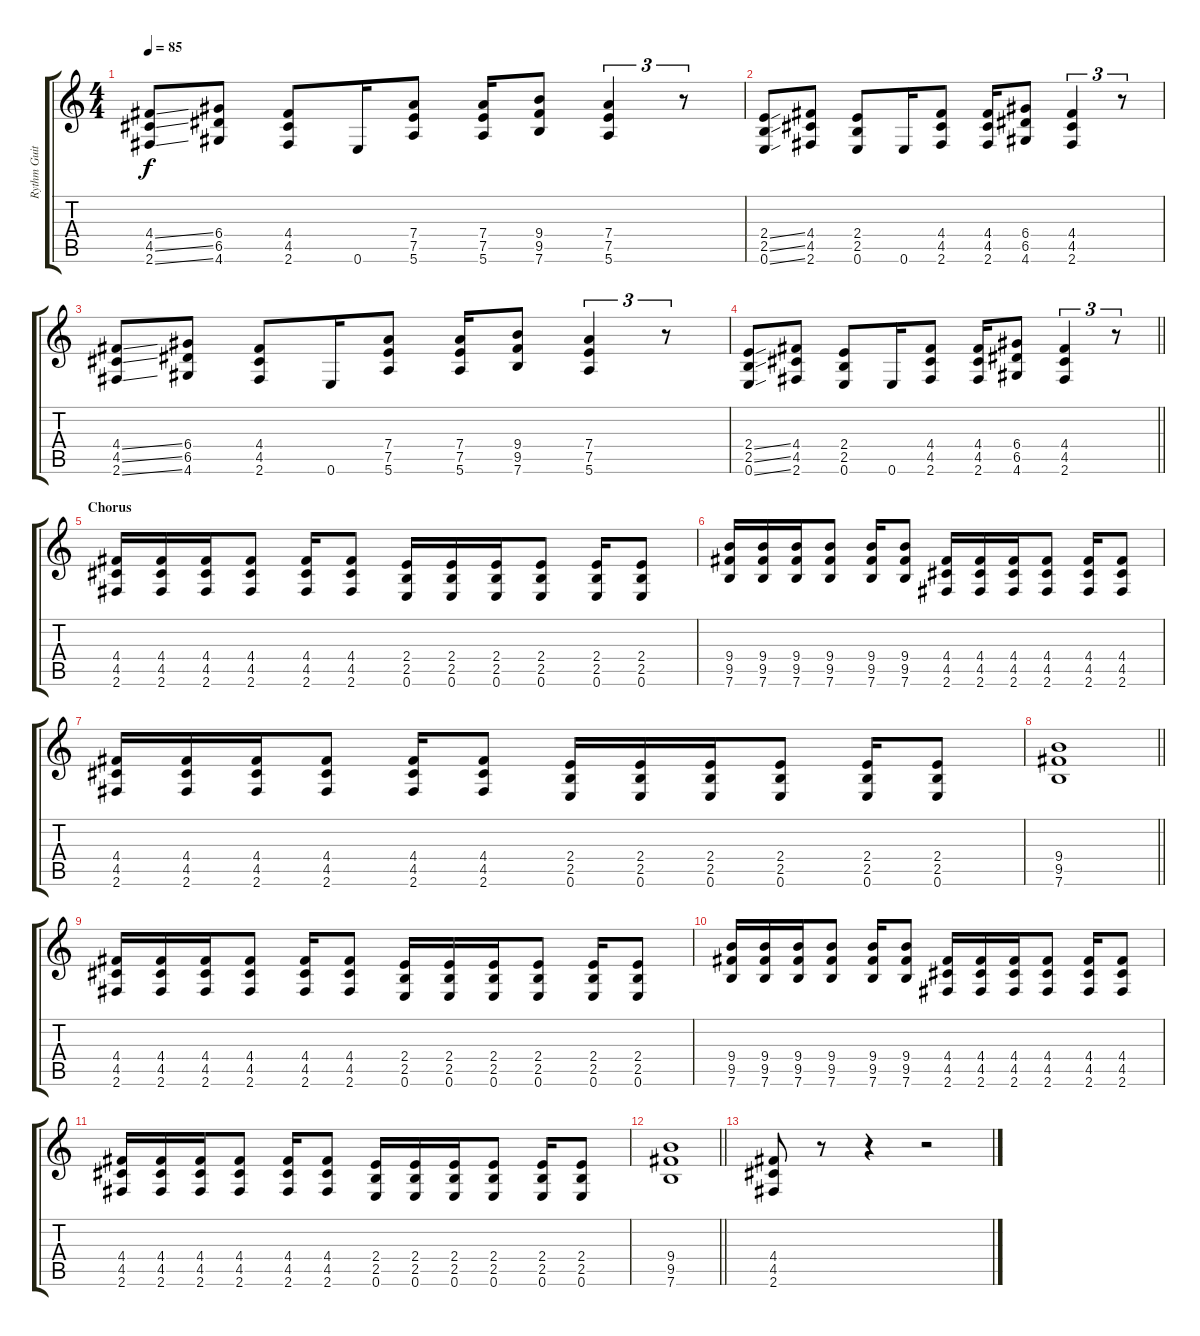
\track ("Rythm Guitar 1" "Rythm Guit") {instrument overdrivenguitar}
\staff {score tabs}
\tuning (E4 B3 G3 D3 A2 E2) {hide}
\ts (4 4)
\tempo 85
\clef g2
\ks c
(4.4{ss} 4.5{ss} 2.6{ss}).8{dy f} (6.4 6.5 4.6).8 (4.4 4.5 2.6).8 0.6.16 (7.4 7.5 5.6).8 (7.4 7.5 5.6).16 (9.4 9.5 7.6).8 (7.4 7.5 5.6).4{tu (3 2)} r.8{tu (3 2)} |
(2.4{ss} 2.5{ss} 0.6{ss}).8 (4.4 4.5 2.6).8 (2.4 2.5 0.6).8 0.6.16 (4.4 4.5 2.6).8 (4.4 4.5 2.6).16 (6.4 6.5 4.6).8 (4.4 4.5 2.6).4{tu (3 2)} r.8{tu (3 2)} |
(4.4{ss} 4.5{ss} 2.6{ss}).8 (6.4 6.5 4.6).8 (4.4 4.5 2.6).8 0.6.16 (7.4 7.5 5.6).8 (7.4 7.5 5.6).16 (9.4 9.5 7.6).8 (7.4 7.5 5.6).4{tu (3 2)} r.8{tu (3 2)} |
\barLineRight lightlight
(2.4{ss} 2.5{ss} 0.6{ss}).8 (4.4 4.5 2.6).8 (2.4 2.5 0.6).8 0.6.16 (4.4 4.5 2.6).8 (4.4 4.5 2.6).16 (6.4 6.5 4.6).8 (4.4 4.5 2.6).4{tu (3 2)} r.8{tu (3 2)} |
\section ("" "Chorus")
(4.4 4.5 2.6).16 (4.4 4.5 2.6).16 (4.4 4.5 2.6).16 (4.4 4.5 2.6).8 (4.4 4.5 2.6).16 (4.4 4.5 2.6).8 (2.4 2.5 0.6).16 (2.4 2.5 0.6).16 (2.4 2.5 0.6).16 (2.4 2.5 0.6).8 (2.4 2.5 0.6).16 (2.4 2.5 0.6).8 |
(9.4 9.5 7.6).16 (9.4 9.5 7.6).16 (9.4 9.5 7.6).16 (9.4 9.5 7.6).8 (9.4 9.5 7.6).16 (9.4 9.5 7.6).8 (4.4 4.5 2.6).16 (4.4 4.5 2.6).16 (4.4 4.5 2.6).16 (4.4 4.5 2.6).8 (4.4 4.5 2.6).16 (4.4 4.5 2.6).8 |
(4.4 4.5 2.6).16 (4.4 4.5 2.6).16 (4.4 4.5 2.6).16 (4.4 4.5 2.6).8 (4.4 4.5 2.6).16 (4.4 4.5 2.6).8 (2.4 2.5 0.6).16 (2.4 2.5 0.6).16 (2.4 2.5 0.6).16 (2.4 2.5 0.6).8 (2.4 2.5 0.6).16 (2.4 2.5 0.6).8 |
\barLineRight lightlight
(9.4 9.5 7.6).1 |
(4.4 4.5 2.6).16 (4.4 4.5 2.6).16 (4.4 4.5 2.6).16 (4.4 4.5 2.6).8 (4.4 4.5 2.6).16 (4.4 4.5 2.6).8 (2.4 2.5 0.6).16 (2.4 2.5 0.6).16 (2.4 2.5 0.6).16 (2.4 2.5 0.6).8 (2.4 2.5 0.6).16 (2.4 2.5 0.6).8 |
(9.4 9.5 7.6).16 (9.4 9.5 7.6).16 (9.4 9.5 7.6).16 (9.4 9.5 7.6).8 (9.4 9.5 7.6).16 (9.4 9.5 7.6).8 (4.4 4.5 2.6).16 (4.4 4.5 2.6).16 (4.4 4.5 2.6).16 (4.4 4.5 2.6).8 (4.4 4.5 2.6).16 (4.4 4.5 2.6).8 |
(4.4 4.5 2.6).16 (4.4 4.5 2.6).16 (4.4 4.5 2.6).16 (4.4 4.5 2.6).8 (4.4 4.5 2.6).16 (4.4 4.5 2.6).8 (2.4 2.5 0.6).16 (2.4 2.5 0.6).16 (2.4 2.5 0.6).16 (2.4 2.5 0.6).8 (2.4 2.5 0.6).16 (2.4 2.5 0.6).8 |
\barLineRight lightlight
(9.4 9.5 7.6).1 |
(4.4 4.5 2.6).8 r.8 r.4 r.2
